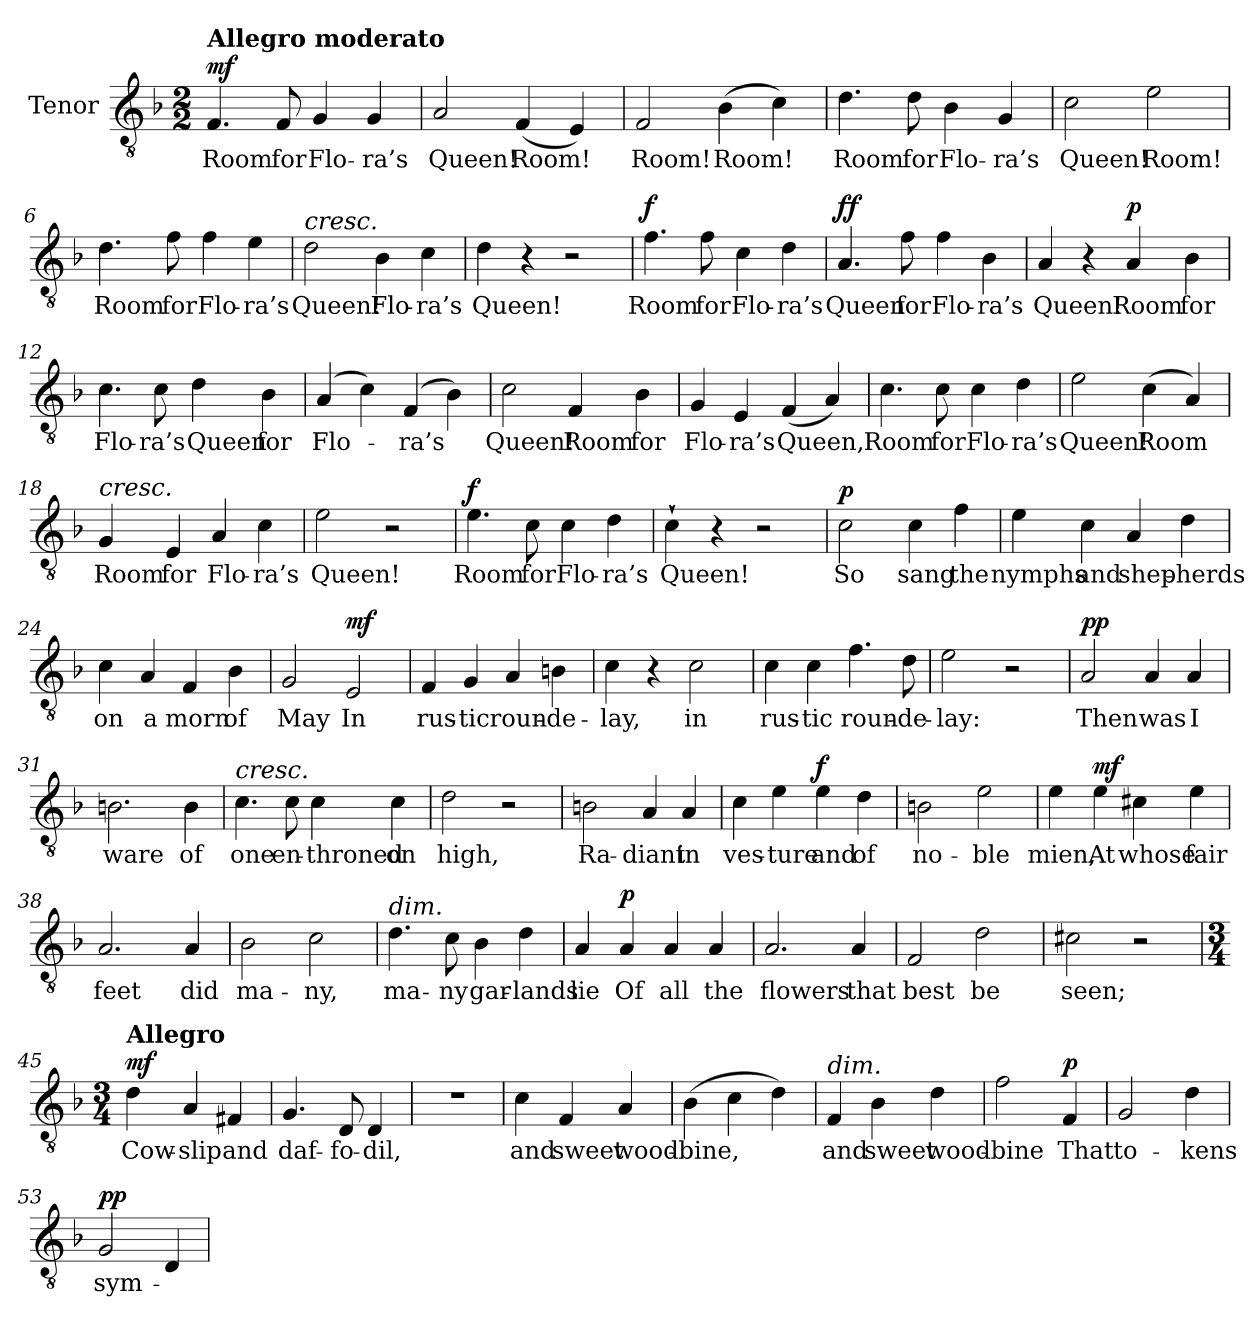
**kern	**text	**dynam
*part1	*part1	*part1
*staff1	*staff1	*staff1
*I"Tenor	*	*
*clefGv2	*	*
*k[b-]	*	*
*M2/2	*	*
*MM160	*	*
=1	=1	=1
!LO:TX:a:B:t=Allegro moderato	!	!
!	!LO:LY:b	!LO:DY:a
4.F/	Room	mf
!	!LO:LY:b	!
8F/	for	.
!	!LO:LY:b	!
4G/	Flo-	.
!	!LO:LY:b	!
4G/	-ra’s	.
=2	=2	=2
!	!LO:LY:b	!
2A/	Queen!	.
!	!LO:LY:b	!
(<4F/	Room!	.
4E/)	.	.
=3	=3	=3
!	!LO:LY:b	!
2F/	Room!	.
!	!LO:LY:b	!
(>4B-\	Room!	.
4c\)	.	.
=4	=4	=4
!	!LO:LY:b	!
4.d\	Room	.
!	!LO:LY:b	!
8d\	for	.
!	!LO:LY:b	!
4B-\	Flo-	.
!	!LO:LY:b	!
4G/	-ra’s	.
!!LO:LB:g=z
=5	=5	=5
!	!LO:LY:b	!
2c\	Queen!	.
!	!LO:LY:b	!
2e\	Room!	.
=6	=6	=6
!	!LO:LY:b	!
4.d\	Room	.
!	!LO:LY:b	!
8f\	for	.
!	!LO:LY:b	!
4f\	Flo-	.
!	!LO:LY:b	!
4e\	-ra’s	.
=7	=7	=7
!LO:TX:a:i:t=cresc.	!	!
!	!LO:LY:b	!
2d\	Queen!	.
!	!LO:LY:b	!
4B-\	Flo-	.
!	!LO:LY:b	!
4c\	-ra’s	.
=8	=8	=8
!	!LO:LY:b	!
4d\	Queen!	.
4r	.	.
2r	.	.
=9	=9	=9
!	!LO:LY:b	!LO:DY:a
4.f\	Room	f
!	!LO:LY:b	!
8f\	for	.
!	!LO:LY:b	!
4c\	Flo-	.
!	!LO:LY:b	!
4d\	-ra’s	.
!!LO:LB:g=z
=10	=10	=10
!	!LO:LY:b	!LO:DY:a
4.A/	Queen	ff
!	!LO:LY:b	!
8f\	for	.
!	!LO:LY:b	!
4f\	Flo-	.
!	!LO:LY:b	!
4B-\	-ra’s	.
=11	=11	=11
!	!LO:LY:b	!
4A/	Queen!	.
4r	.	.
!	!LO:LY:b	!LO:DY:a
4A/	Room	p
!	!LO:LY:b	!
4B-\	for	.
=12	=12	=12
!	!LO:LY:b	!
4.c\	Flo-	.
!	!LO:LY:b	!
8c\	-ra’s	.
!	!LO:LY:b	!
4d\	Queen	.
!	!LO:LY:b	!
4B-\	for	.
=13	=13	=13
!	!LO:LY:b	!
(>4A/	Flo-	.
4c\)	.	.
!	!LO:LY:b	!
(>4F/	-ra’s	.
4B-\)	.	.
=14	=14	=14
!	!LO:LY:b	!
2c\	Queen!	.
!	!LO:LY:b	!
4F/	Room	.
!	!LO:LY:b	!
4B-\	for	.
!!LO:LB:g=z
=15	=15	=15
!	!LO:LY:b	!
4G/	Flo-	.
!	!LO:LY:b	!
4E/	-ra’s	.
!	!LO:LY:b	!
(<4F/	Queen,	.
4A/)	.	.
=16	=16	=16
!	!LO:LY:b	!
4.c\	Room	.
!	!LO:LY:b	!
8c\	for	.
!	!LO:LY:b	!
4c\	Flo-	.
!	!LO:LY:b	!
4d\	-ra’s	.
=17	=17	=17
!	!LO:LY:b	!
2e\	Queen!	.
!	!LO:LY:b	!
(>4c\	Room	.
4A/)	.	.
=18	=18	=18
!LO:TX:a:i:t=cresc.	!	!
!	!LO:LY:b	!
4G/	Room	.
!	!LO:LY:b	!
4E/	for	.
!	!LO:LY:b	!
4A/	Flo-	.
!	!LO:LY:b	!
4c\	-ra’s	.
=19	=19	=19
!	!LO:LY:b	!
2e\	Queen!	.
2r	.	.
!!LO:LB:g=z
=20	=20	=20
!	!LO:LY:b	!LO:DY:a
4.e\	Room	f
!	!LO:LY:b	!
8c\	for	.
!	!LO:LY:b	!
4c\	Flo-	.
!	!LO:LY:b	!
4d\	-ra’s	.
=21	=21	=21
!	!LO:LY:b	!
4c`\	Queen!	.
4r	.	.
2r	.	.
=22	=22	=22
!	!LO:LY:b	!LO:DY:a
2c\	So	p
!	!LO:LY:b	!
4c\	sang	.
!	!LO:LY:b	!
4f\	the	.
=23	=23	=23
!	!LO:LY:b	!
4e\	nymphs	.
!	!LO:LY:b	!
4c\	and	.
!	!LO:LY:b	!
4A/	shep-	.
!	!LO:LY:b	!
4d\	-herds	.
=24	=24	=24
!	!LO:LY:b	!
4c\	on	.
!	!LO:LY:b	!
4A/	a	.
!	!LO:LY:b	!
4F/	morn	.
!	!LO:LY:b	!
4B-\	of	.
=25	=25	=25
!	!LO:LY:b	!
2G/	May	.
!	!LO:LY:b	!LO:DY:a
2E/	In	mf
!!LO:LB:g=z
=26	=26	=26
!	!LO:LY:b	!
4F/	rus-	.
!	!LO:LY:b	!
4G/	-tic	.
!	!LO:LY:b	!
4A/	roun-	.
!	!LO:LY:b	!
4Bn\	-de-	.
=27	=27	=27
!	!LO:LY:b	!
4c\	-lay,	.
4r	.	.
!	!LO:LY:b	!
2c\	in	.
=28	=28	=28
!	!LO:LY:b	!
4c\	rus-	.
!	!LO:LY:b	!
4c\	-tic	.
!	!LO:LY:b	!
4.f\	roun-	.
!	!LO:LY:b	!
8d\	-de-	.
=29	=29	=29
!	!LO:LY:b	!
2e\	-lay:	.
2r	.	.
=30	=30	=30
!	!LO:LY:b	!LO:DY:a
2A/	Then	pp
!	!LO:LY:b	!
4A/	was	.
!	!LO:LY:b	!
4A/	I	.
=31	=31	=31
!	!LO:LY:b	!
2.Bn\	ware	.
!	!LO:LY:b	!
4B\	of	.
!!LO:LB:g=z
=32	=32	=32
!LO:TX:a:i:t=cresc.	!	!
!	!LO:LY:b	!
4.c\	one	.
!	!LO:LY:b	!
8c\	en-	.
!	!LO:LY:b	!
4c\	-throned	.
!	!LO:LY:b	!
4c\	on	.
=33	=33	=33
!	!LO:LY:b	!
2d\	high,	.
2r	.	.
=34	=34	=34
!	!LO:LY:b	!
2Bn\	Ra-	.
!	!LO:LY:b	!
4A/	-diant	.
!	!LO:LY:b	!
4A/	in	.
=35	=35	=35
!	!LO:LY:b	!
4c\	ves-	.
!	!LO:LY:b	!
4e\	-ture	.
!	!LO:LY:b	!LO:DY:a
4e\	and	f
!	!LO:LY:b	!
4d\	of	.
=36	=36	=36
!	!LO:LY:b	!
2Bn\	no-	.
!	!LO:LY:b	!
2e\	-ble	.
=37	=37	=37
!	!LO:LY:b	!
4e\	mien,	.
!	!LO:LY:b	!LO:DY:a
4e\	At	mf
!	!LO:LY:b	!
4c#X\	whose	.
!	!LO:LY:b	!
4e\	fair	.
!!LO:LB:g=z
=38	=38	=38
!	!LO:LY:b	!
2.A/	feet	.
!	!LO:LY:b	!
4A/	did	.
=39	=39	=39
!	!LO:LY:b	!
2B-\	ma-	.
!	!LO:LY:b	!
2c\	-ny,	.
=40	=40	=40
!LO:TX:a:i:t=dim.	!	!
!	!LO:LY:b	!
4.d\	ma-	.
!	!LO:LY:b	!
8c\	-ny	.
!	!LO:LY:b	!
4B-\	gar-	.
!	!LO:LY:b	!
4d\	-lands	.
=41	=41	=41
!	!LO:LY:b	!
4A/	lie	.
!	!LO:LY:b	!LO:DY:a
4A/	Of	p
!	!LO:LY:b	!
4A/	all	.
!	!LO:LY:b	!
4A/	the	.
=42	=42	=42
!	!LO:LY:b	!
2.A/	flowers	.
!	!LO:LY:b	!
4A/	that	.
=43	=43	=43
!	!LO:LY:b	!
2F/	best	.
!	!LO:LY:b	!
2d\	be	.
=44	=44	=44
!	!LO:LY:b	!
2c#X\	seen;	.
2r	.	.
!!LO:LB:g=z
=45	=45	=45
*M3/4	*	*
*MM112	*	*
!LO:TX:a:B:t=Allegro	!	!
!	!LO:LY:b	!LO:DY:a
4d\	Cow-	mf
!	!LO:LY:b	!
4A/	-slip	.
!	!LO:LY:b	!
4F#X/	and	.
=46	=46	=46
!	!LO:LY:b	!
4.G/	daf-	.
!	!LO:LY:b	!
8D/	-fo-	.
!	!LO:LY:b	!
4D/	-dil,	.
=47	=47	=47
2.r	.	.
=48	=48	=48
!	!LO:LY:b	!
4c\	and	.
!	!LO:LY:b	!
4F/	sweet	.
!	!LO:LY:b	!
4A/	wood-	.
=49	=49	=49
!	!LO:LY:b	!
(>4B-\	-bine,	.
4c\	.	.
4d\)	.	.
!!LO:PB:g=z
=50	=50	=50
!LO:TX:a:i:t=dim.	!	!
!	!LO:LY:b	!
4F/	and	.
!	!LO:LY:b	!
4B-\	sweet	.
!	!LO:LY:b	!
4d\	wood-	.
=51	=51	=51
!	!LO:LY:b	!
2f\	-bine	.
!	!LO:LY:b	!LO:DY:a
4F/	That	p
=52	=52	=52
!	!LO:LY:b	!
2G/	to-	.
!	!LO:LY:b	!
4d\	-kens	.
=53	=53	=53
!	!LO:LY:b	!LO:DY:a
2G/	sym-	pp
4D/	.	.
=	=	=
*-	*-	*-
